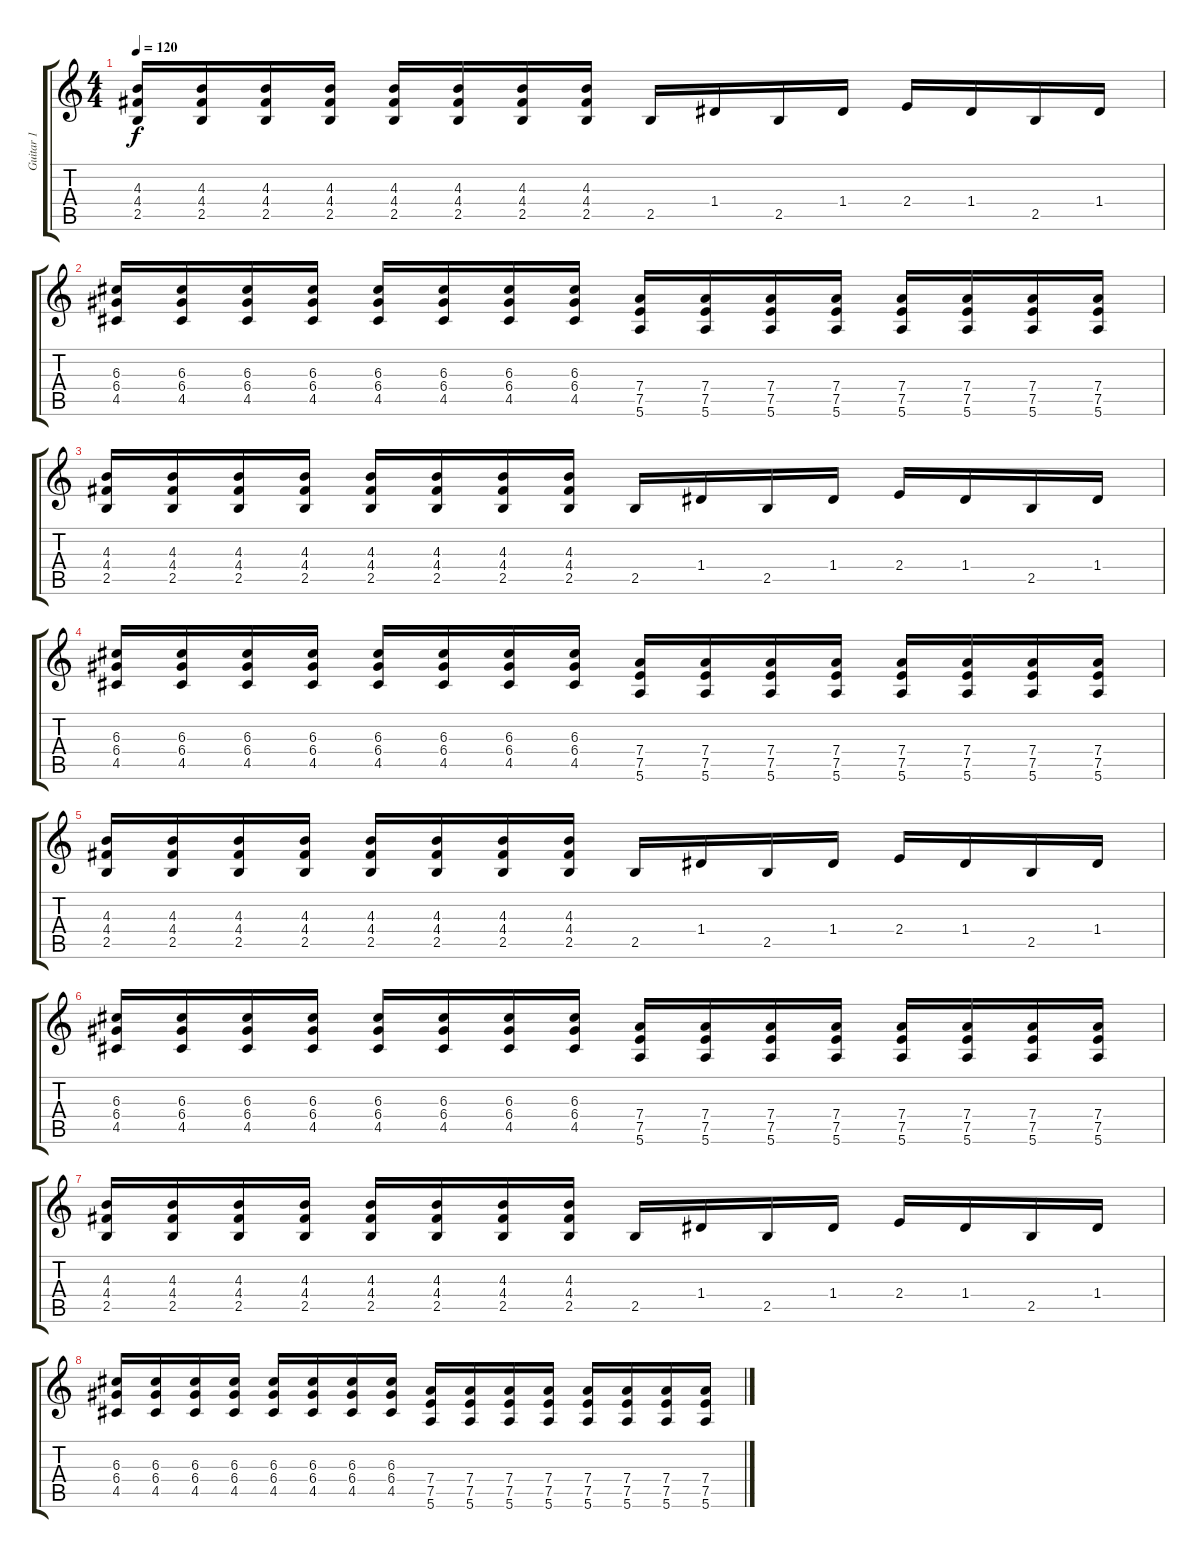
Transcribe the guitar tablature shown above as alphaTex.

\track ("Guitar 1" "Guitar 1") {instrument distortionguitar}
\staff {score tabs}
\tuning (E4 B3 G3 D3 A2 E2) {hide}
\ts (4 4)
\tempo 120
\clef g2
\ks c
(4.3 4.4 2.5).16{dy f} (4.3 4.4 2.5).16 (4.3 4.4 2.5).16 (4.3 4.4 2.5).16 (4.3 4.4 2.5).16 (4.3 4.4 2.5).16 (4.3 4.4 2.5).16 (4.3 4.4 2.5).16 2.5.16 1.4.16 2.5.16 1.4.16 2.4.16 1.4.16 2.5.16 1.4.16 |
(6.3 6.4 4.5).16 (6.3 6.4 4.5).16 (6.3 6.4 4.5).16 (6.3 6.4 4.5).16 (6.3 6.4 4.5).16 (6.3 6.4 4.5).16 (6.3 6.4 4.5).16 (6.3 6.4 4.5).16 (7.4 7.5 5.6).16 (7.4 7.5 5.6).16 (7.4 7.5 5.6).16 (7.4 7.5 5.6).16 (7.4 7.5 5.6).16 (7.4 7.5 5.6).16 (7.4 7.5 5.6).16 (7.4 7.5 5.6).16 |
(4.3 4.4 2.5).16 (4.3 4.4 2.5).16 (4.3 4.4 2.5).16 (4.3 4.4 2.5).16 (4.3 4.4 2.5).16 (4.3 4.4 2.5).16 (4.3 4.4 2.5).16 (4.3 4.4 2.5).16 2.5.16 1.4.16 2.5.16 1.4.16 2.4.16 1.4.16 2.5.16 1.4.16 |
(6.3 6.4 4.5).16 (6.3 6.4 4.5).16 (6.3 6.4 4.5).16 (6.3 6.4 4.5).16 (6.3 6.4 4.5).16 (6.3 6.4 4.5).16 (6.3 6.4 4.5).16 (6.3 6.4 4.5).16 (7.4 7.5 5.6).16 (7.4 7.5 5.6).16 (7.4 7.5 5.6).16 (7.4 7.5 5.6).16 (7.4 7.5 5.6).16 (7.4 7.5 5.6).16 (7.4 7.5 5.6).16 (7.4 7.5 5.6).16 |
(4.3 4.4 2.5).16 (4.3 4.4 2.5).16 (4.3 4.4 2.5).16 (4.3 4.4 2.5).16 (4.3 4.4 2.5).16 (4.3 4.4 2.5).16 (4.3 4.4 2.5).16 (4.3 4.4 2.5).16 2.5.16 1.4.16 2.5.16 1.4.16 2.4.16 1.4.16 2.5.16 1.4.16 |
(6.3 6.4 4.5).16 (6.3 6.4 4.5).16 (6.3 6.4 4.5).16 (6.3 6.4 4.5).16 (6.3 6.4 4.5).16 (6.3 6.4 4.5).16 (6.3 6.4 4.5).16 (6.3 6.4 4.5).16 (7.4 7.5 5.6).16 (7.4 7.5 5.6).16 (7.4 7.5 5.6).16 (7.4 7.5 5.6).16 (7.4 7.5 5.6).16 (7.4 7.5 5.6).16 (7.4 7.5 5.6).16 (7.4 7.5 5.6).16 |
(4.3 4.4 2.5).16 (4.3 4.4 2.5).16 (4.3 4.4 2.5).16 (4.3 4.4 2.5).16 (4.3 4.4 2.5).16 (4.3 4.4 2.5).16 (4.3 4.4 2.5).16 (4.3 4.4 2.5).16 2.5.16 1.4.16 2.5.16 1.4.16 2.4.16 1.4.16 2.5.16 1.4.16 |
(6.3 6.4 4.5).16 (6.3 6.4 4.5).16 (6.3 6.4 4.5).16 (6.3 6.4 4.5).16 (6.3 6.4 4.5).16 (6.3 6.4 4.5).16 (6.3 6.4 4.5).16 (6.3 6.4 4.5).16 (7.4 7.5 5.6).16 (7.4 7.5 5.6).16 (7.4 7.5 5.6).16 (7.4 7.5 5.6).16 (7.4 7.5 5.6).16 (7.4 7.5 5.6).16 (7.4 7.5 5.6).16 (7.4 7.5 5.6).16
